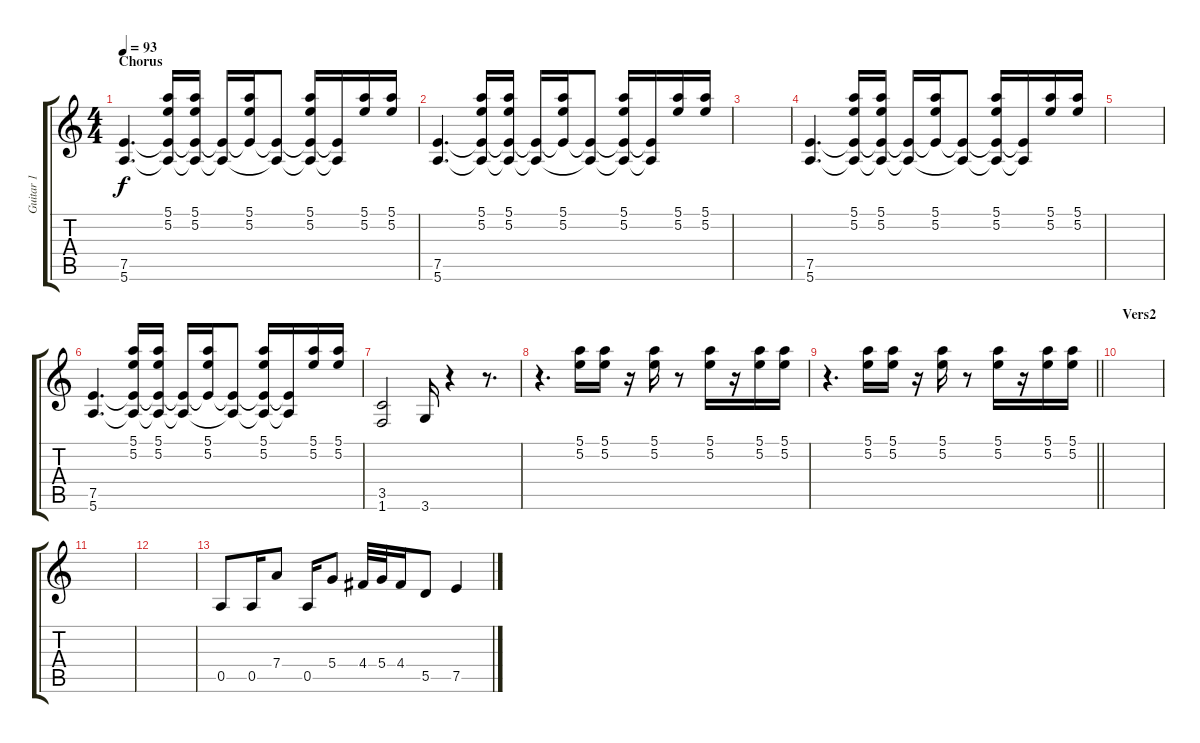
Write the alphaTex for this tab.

\track ("Guitar 1" "Guitar 1") {instrument distortionguitar}
\staff {score tabs}
\tuning (E4 B3 G3 D3 A2 E2) {hide}
\ts (4 4)
\section ("" "Chorus")
\tempo 93
\clef g2
\ks c
(7.5 5.6).4{d dy f} (5.1 5.2 7.5{t} 5.6{t}).16 (5.1 5.2 7.5{t} 5.6{t}).16 (7.5{t} 5.6{t}).16 (5.1 5.2 7.5{t}).16 (7.5{t} 5.6{t}).8 (5.1 5.2 7.5{t} 5.6{t}).16 (7.5{t} 5.6{t}).16 (5.1 5.2).16 (5.1 5.2).16 |
(7.5 5.6).4{d} (5.1 5.2 7.5{t} 5.6{t}).16 (5.1 5.2 7.5{t} 5.6{t}).16 (7.5{t} 5.6{t}).16 (5.1 5.2 7.5{t}).16 (7.5{t} 5.6{t}).8 (5.1 5.2 7.5{t} 5.6{t}).16 (7.5{t} 5.6{t}).16 (5.1 5.2).16 (5.1 5.2).16 |
|
(7.5 5.6).4{d} (5.1 5.2 7.5{t} 5.6{t}).16 (5.1 5.2 7.5{t} 5.6{t}).16 (7.5{t} 5.6{t}).16 (5.1 5.2 7.5{t}).16 (7.5{t} 5.6{t}).8 (5.1 5.2 7.5{t} 5.6{t}).16 (7.5{t} 5.6{t}).16 (5.1 5.2).16 (5.1 5.2).16 |
|
(7.5 5.6).4{d} (5.1 5.2 7.5{t} 5.6{t}).16 (5.1 5.2 7.5{t} 5.6{t}).16 (7.5{t} 5.6{t}).16 (5.1 5.2 7.5{t}).16 (7.5{t} 5.6{t}).8 (5.1 5.2 7.5{t} 5.6{t}).16 (7.5{t} 5.6{t}).16 (5.1 5.2).16 (5.1 5.2).16 |
(3.5 1.6).2 3.6.16 r.4 r.8{d} |
r.4{d} (5.1 5.2).16 (5.1 5.2).16 r.16 (5.1 5.2).16 r.8 (5.1 5.2).16 r.16 (5.1 5.2).16 (5.1 5.2).16 |
\barLineRight lightlight
r.4{d} (5.1 5.2).16 (5.1 5.2).16 r.16 (5.1 5.2).16 r.8 (5.1 5.2).16 r.16 (5.1 5.2).16 (5.1 5.2).16 |
\section ("" "Vers2")
|
|
|
0.5.8 0.5.16 7.4.8 0.5.16 5.4.8 4.4.32 5.4.32 4.4.16 5.5.8 7.5.4
